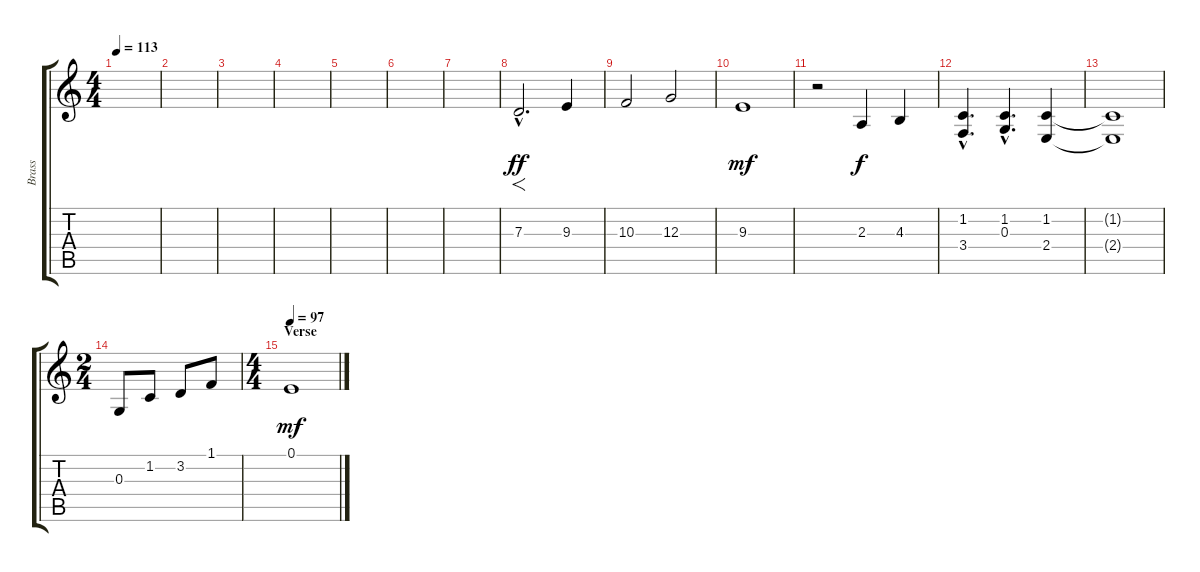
\track ("Brass" "Brass") {instrument trombone}
\staff {score tabs}
\tuning (E4 B3 G3 D3 A2 E2) {hide}
\ts (4 4)
\tempo 113
\clef g2
\ks c
|
|
|
|
|
|
|
7.3{hac}.2{f d dy ff} 9.3.4 |
10.3.2 12.3.2 |
9.3.1{dy mf} |
r.2 2.3.4{dy f} 4.3.4 |
(1.2{hac} 3.4{hac}).4{d} (1.2{hac} 0.3{hac}).4{d} (1.2 2.4).4 |
(1.2{t} 2.4{t}).1 |
\ts (2 4)
0.3.8 1.2.8 3.2.8 1.1.8 |
\ts (4 4)
\section ("" "Verse")
\tempo 97
0.1.1{dy mf}
